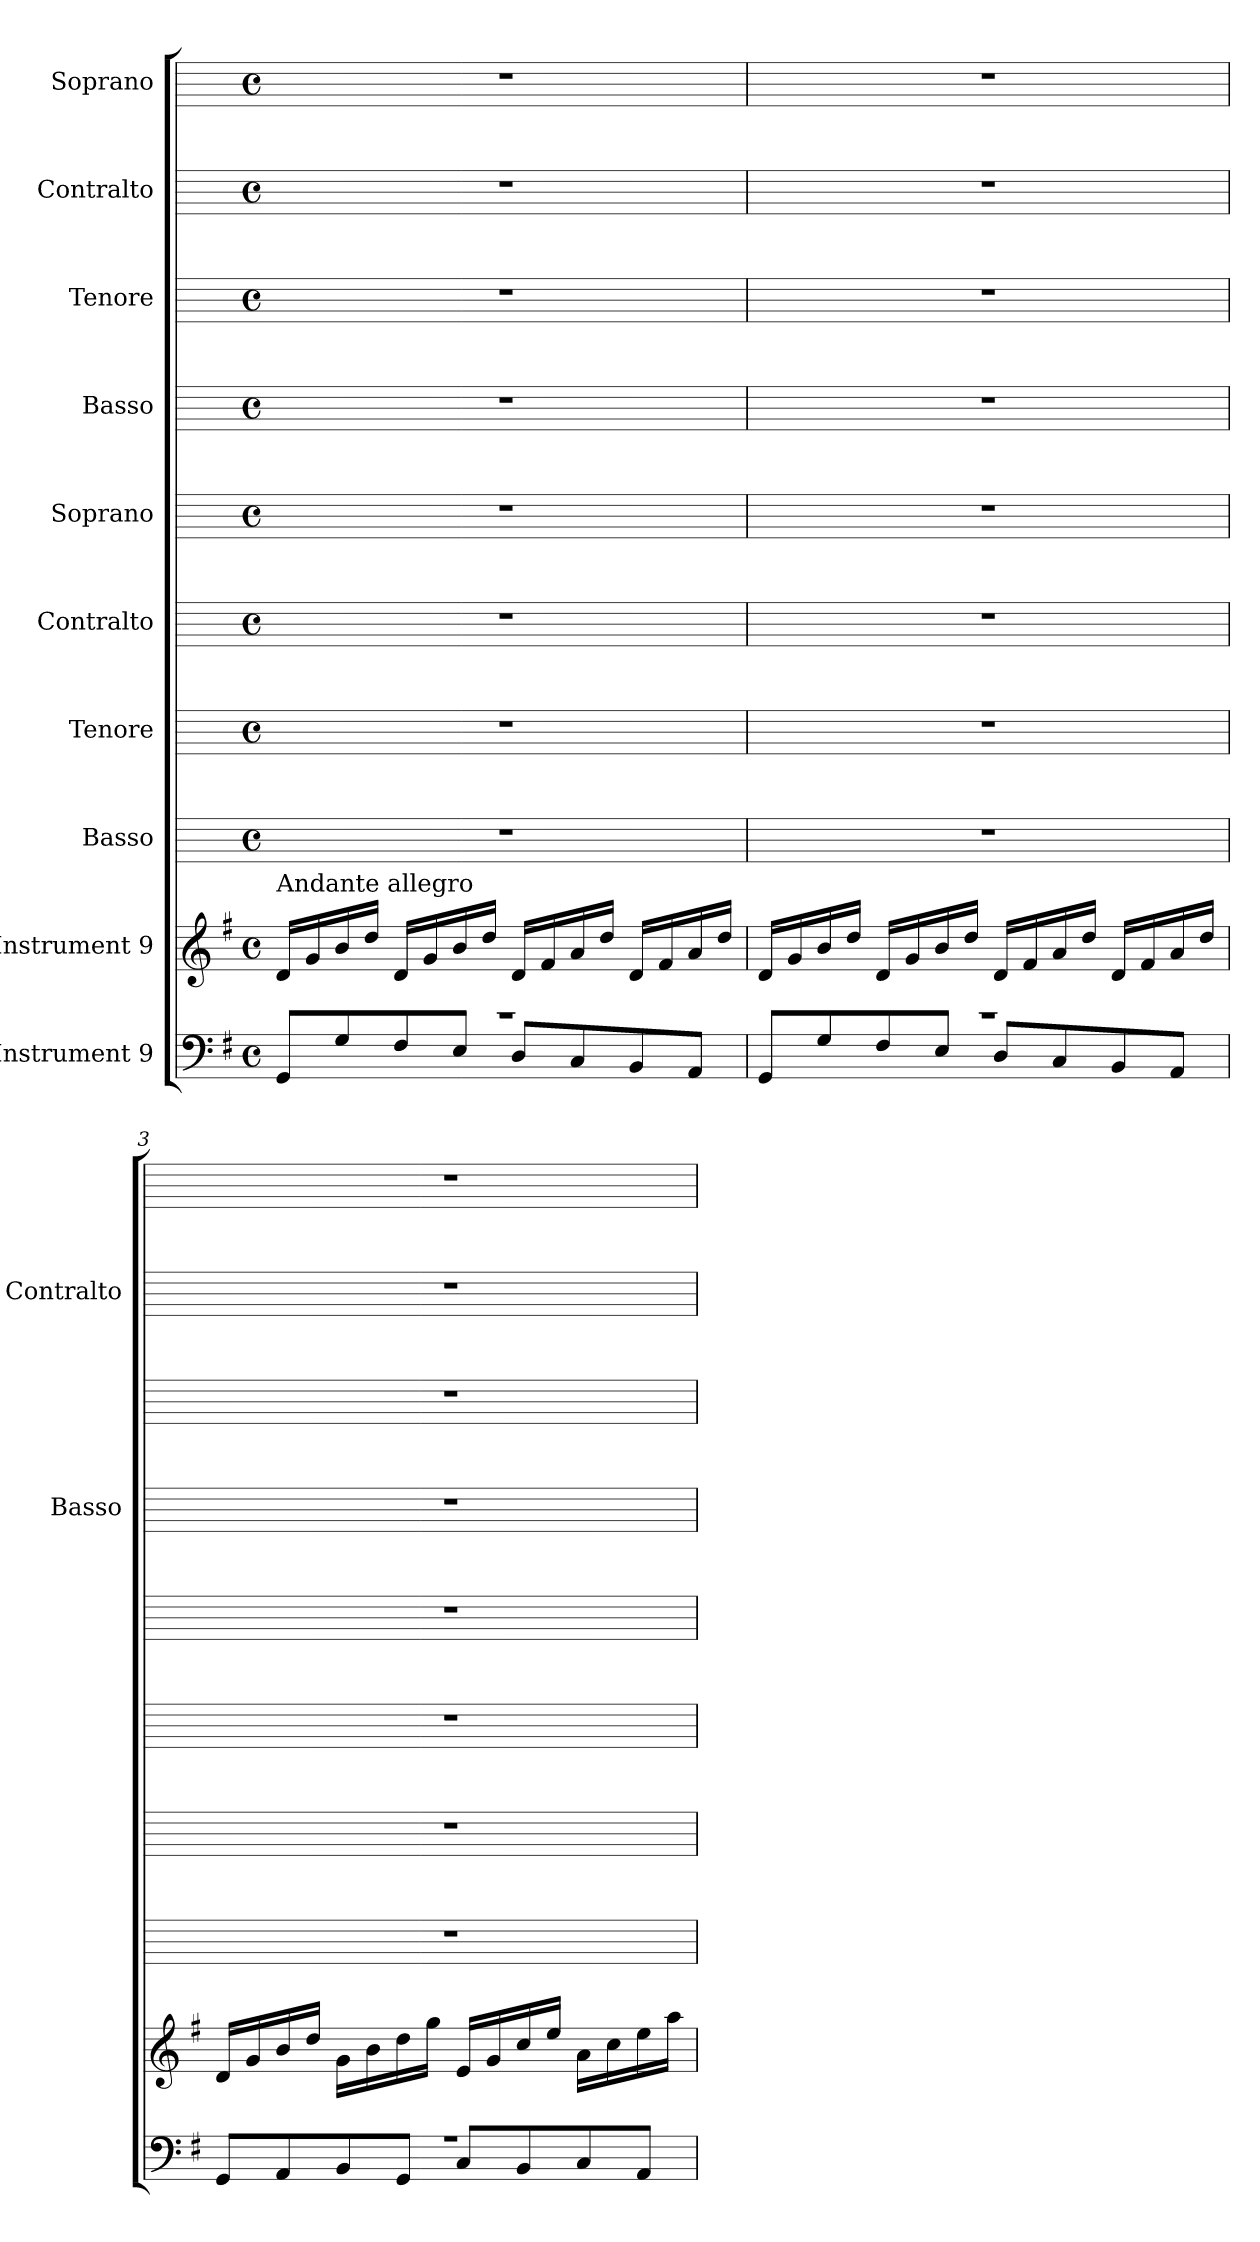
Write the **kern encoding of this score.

**kern	**kern	**kern	**kern	**kern	**kern	**kern	**kern	**kern	**kern
*part10	*part9	*part8	*part7	*part6	*part5	*part4	*part3	*part2	*part1
*staff10	*staff9	*staff8	*staff7	*staff6	*staff5	*staff4	*staff3	*staff2	*staff1
*I"Instrument 9	*I"Instrument 9	*I"Basso	*I"Tenore	*I"Contralto	*I"Soprano	*I"Basso	*I"Tenore	*I"Contralto	*I"Soprano
*	*	*	*	*	*	*I'Basso	*	*I'Contralto	*
!!LO:PB:g=z
*stria5	*stria5	*stria5	*stria5	*stria5	*stria5	*stria5	*stria5	*stria5	*stria5
*clefF4	*clefG2	*	*	*	*	*	*	*	*
*k[f#]	*k[f#]	*k[]	*k[]	*k[]	*k[]	*k[]	*k[]	*k[]	*k[]
*G:	*G:	*C:	*C:	*C:	*C:	*C:	*C:	*C:	*C:
*M4/4	*M4/4	*M4/4	*M4/4	*M4/4	*M4/4	*M4/4	*M4/4	*M4/4	*M4/4
*met(c)	*met(c)	*met(c)	*met(c)	*met(c)	*met(c)	*met(c)	*met(c)	*met(c)	*met(c)
=1	=1	=1	=1	=1	=1	=1	=1	=1	=1
*^	*	*	*	*	*	*	*	*	*
!	!	!LO:TX:a:t=Andante allegro	!	!	!	!	!	!	!	!
1r	8GG/L	16d/L	1r	1r	1r	1r	1r	1r	1r	1r
.	.	16g/	.	.	.	.	.	.	.	.
.	8G/	16b/	.	.	.	.	.	.	.	.
.	.	16dd/J	.	.	.	.	.	.	.	.
.	8F#/	16d/L	.	.	.	.	.	.	.	.
.	.	16g/	.	.	.	.	.	.	.	.
.	8E/J	16b/	.	.	.	.	.	.	.	.
.	.	16dd/J	.	.	.	.	.	.	.	.
.	8D/L	16d/L	.	.	.	.	.	.	.	.
.	.	16f#/	.	.	.	.	.	.	.	.
.	8C/	16a/	.	.	.	.	.	.	.	.
.	.	16dd/J	.	.	.	.	.	.	.	.
.	8BB/	16d/L	.	.	.	.	.	.	.	.
.	.	16f#/	.	.	.	.	.	.	.	.
.	8AA/J	16a/	.	.	.	.	.	.	.	.
.	.	16dd/J	.	.	.	.	.	.	.	.
=2	=2	=2	=2	=2	=2	=2	=2	=2	=2	=2
1r	8GG/L	16d/L	1r	1r	1r	1r	1r	1r	1r	1r
.	.	16g/	.	.	.	.	.	.	.	.
.	8G/	16b/	.	.	.	.	.	.	.	.
.	.	16dd/J	.	.	.	.	.	.	.	.
.	8F#/	16d/L	.	.	.	.	.	.	.	.
.	.	16g/	.	.	.	.	.	.	.	.
.	8E/J	16b/	.	.	.	.	.	.	.	.
.	.	16dd/J	.	.	.	.	.	.	.	.
.	8D/L	16d/L	.	.	.	.	.	.	.	.
.	.	16f#/	.	.	.	.	.	.	.	.
.	8C/	16a/	.	.	.	.	.	.	.	.
.	.	16dd/J	.	.	.	.	.	.	.	.
.	8BB/	16d/L	.	.	.	.	.	.	.	.
.	.	16f#/	.	.	.	.	.	.	.	.
.	8AA/J	16a/	.	.	.	.	.	.	.	.
.	.	16dd/J	.	.	.	.	.	.	.	.
=3	=3	=3	=3	=3	=3	=3	=3	=3	=3	=3
1r	8GG/L	16d/L	1r	1r	1r	1r	1r	1r	1r	1r
.	.	16g/	.	.	.	.	.	.	.	.
.	8AA/	16b/	.	.	.	.	.	.	.	.
.	.	16dd/J	.	.	.	.	.	.	.	.
.	8BB/	16g\L	.	.	.	.	.	.	.	.
.	.	16b\	.	.	.	.	.	.	.	.
.	8GG/J	16dd\	.	.	.	.	.	.	.	.
.	.	16gg\J	.	.	.	.	.	.	.	.
.	8C/L	16e/L	.	.	.	.	.	.	.	.
.	.	16g/	.	.	.	.	.	.	.	.
.	8BB/	16cc/	.	.	.	.	.	.	.	.
.	.	16ee/J	.	.	.	.	.	.	.	.
.	8C/	16a\L	.	.	.	.	.	.	.	.
.	.	16cc\	.	.	.	.	.	.	.	.
.	8AA/J	16ee\	.	.	.	.	.	.	.	.
.	.	16aa\J	.	.	.	.	.	.	.	.
*v	*v	*	*	*	*	*	*	*	*	*
=	=	=	=	=	=	=	=	=	=
*-	*-	*-	*-	*-	*-	*-	*-	*-	*-
